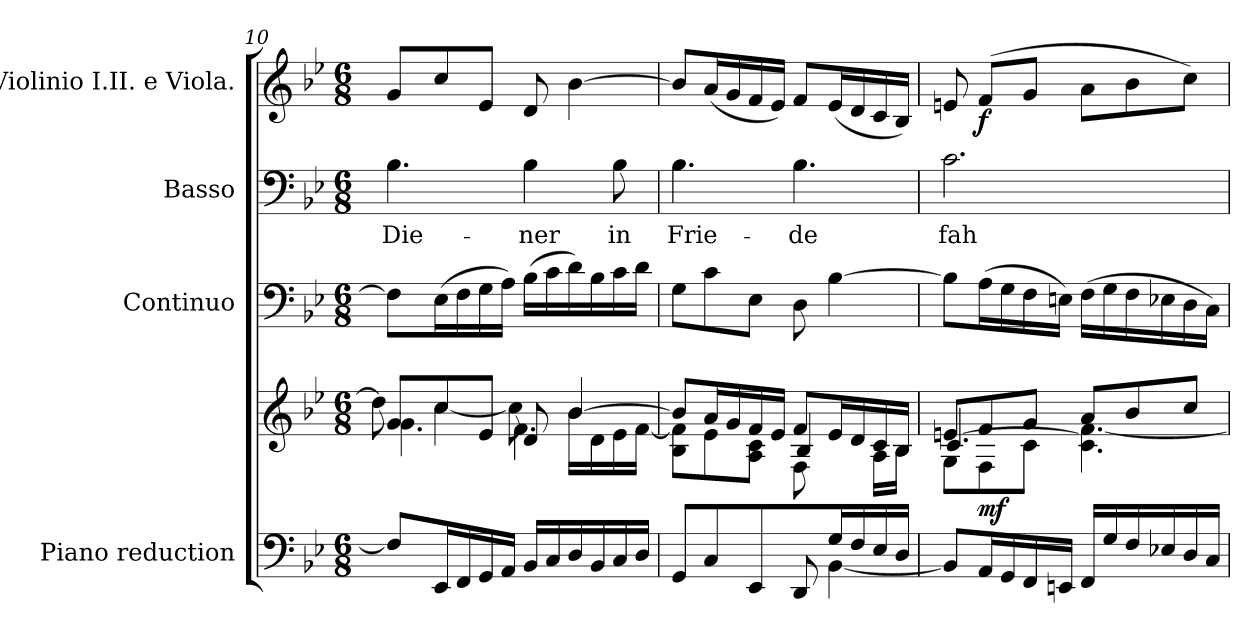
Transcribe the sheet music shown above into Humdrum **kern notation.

**kern	**kern	**dynam	**kern	**kern	**text	**kern	**dynam
*part4	*part4	*part4	*part3	*part2	*part2	*part1	*part1
*staff5	*staff4	*staff4/5	*staff3	*staff2	*staff2	*staff1	*staff1
*I"Piano reduction	*	*	*I"Continuo	*I"Basso	*	*I"Violinio I.II. e Viola.	*
*I'Pno	*	*	*	*	*	*	*
!!LO:LB:g=z
*clefF4	*clefG2	*	*clefF4	*clefF4	*	*clefG2	*
*k[b-e-]	*k[b-e-]	*	*k[b-e-]	*k[b-e-]	*	*k[b-e-]	*
*M6/8	*M6/8	*	*M6/8	*M6/8	*	*M6/8	*
=10	=10	=10	=10	=10	=10	=10	=10
*	*^	*	*	*	*	*	*
*	*	*^	*	*	*	*	*	*
!	!	!	!	!	!	!	!LO:LY:b	!	!
8F/L]	8g/L	8dd\]	4.g\	.	8F\L]	4.B-\	Die-	8g/L	.
16EE-/L	8cc/	[4cc\	.	.	(>16E-\L	.	.	8cc/	.
16FF/	.	.	.	.	16F\	.	.	.	.
16GG/	8e-/J	.	.	.	16G\	.	.	8e-/J	.
16AA/JJ	.	.	.	.	16A\JJ)	.	.	.	.
!	!	!	!	!	!	!	!LO:LY:b	!	!
16BB-/LL	8d/	8cc\]	4.f\	.	(>16B-\LL	4B-\	-ner	8d/	.
16C/	.	.	.	.	16c\	.	.	.	.
16D/	[4b-/	16b-\LL	.	.	16d\)	.	.	[4b-\	.
16BB-/	.	16d\	.	.	16B-\	.	.	.	.
!	!	!	!	!	!	!	!LO:LY:b	!	!
16C/	.	16e-\	.	.	16c\	8B-\	in	.	.
16D/JJ	.	[16f\JJ	.	.	16d\JJ	.	.	.	.
=11	=11	=11	=11	=11	=11	=11	=11	=11	=11
*^	*	*	*	*	*	*	*	*	*
!	!	!	!	!	!	!	!	!LO:LY:b	!	!
8GG/L	4.ryy	8b-/L]	8B-\ 8f\]L	4.ryy	.	8G\L	4.B-\	Frie-	8b-/L]	.
8C/	.	16a/L	8e-\	.	.	8c\	.	.	(<16a/L	.
.	.	16g/	.	.	.	.	.	.	16g/	.
8EE-/J	.	16f/	8A\ 8c\J	.	.	8E-\J	.	.	16f/	.
.	.	16e-/JJ	.	.	.	.	.	.	16e-/JJ)	.
!	!	!	!	!	!	!	!	!LO:LY:b	!	!
8ryy	8DD/	8f/L	4B-/	8F\L	.	8D\	4.B-\	-de	8f/L	.
16G/L	[4BB-\	16e-/L	.	4ryy	.	[4B-\	.	.	(<16e-/L	.
16F/	.	16d/	.	.	.	.	.	.	16d/	.
16E-/	.	16c/	16A\LL	.	.	.	.	.	16c/	.
16D/JJ	.	16B-/JJ	16B-\JJ	.	.	.	.	.	16B-/JJ)	.
*v	*v	*	*	*	*	*	*	*	*	*
=12	=12	=12	=12	=12	=12	=12	=12	=12	=12
!	!	!	!	!	!	!	!LO:LY:b	!	!
8BB-/L]	8en/L	8G\L	[4.c/	.	8B-\L]	2.c\	fah-	8en/	.
!	!	!	!	!LO:DY:b	!	!	!	!	!LO:DY:b
16AA/L	8f/	8F\	.	mf	(>16A\L	.	.	(>8f/L	f
16GG/	.	.	.	.	16G\	.	.	.	.
16FF/	8g/J	8c\J	.	.	16F\	.	.	8g/J	.
16EEn/JJ	.	.	.	.	16En\JJ)	.	.	.	.
16FF/LL	8a/L	4.c\] [4.f\	4.ryy	.	(>16F\LL	.	.	8a\L	.
16G/	.	.	.	.	16G\	.	.	.	.
16F/	8b-/	.	.	.	16F\	.	.	8b-\	.
16E-X/	.	.	.	.	16E-X\	.	.	.	.
16D/	8cc/J	.	.	.	16D\	.	.	8cc\J)	.
16C/JJ	.	.	.	.	16C\JJ)	.	.	.	.
*	*v	*v	*v	*	*	*	*	*	*
=	=	=	=	=	=	=	=
*-	*-	*-	*-	*-	*-	*-	*-
